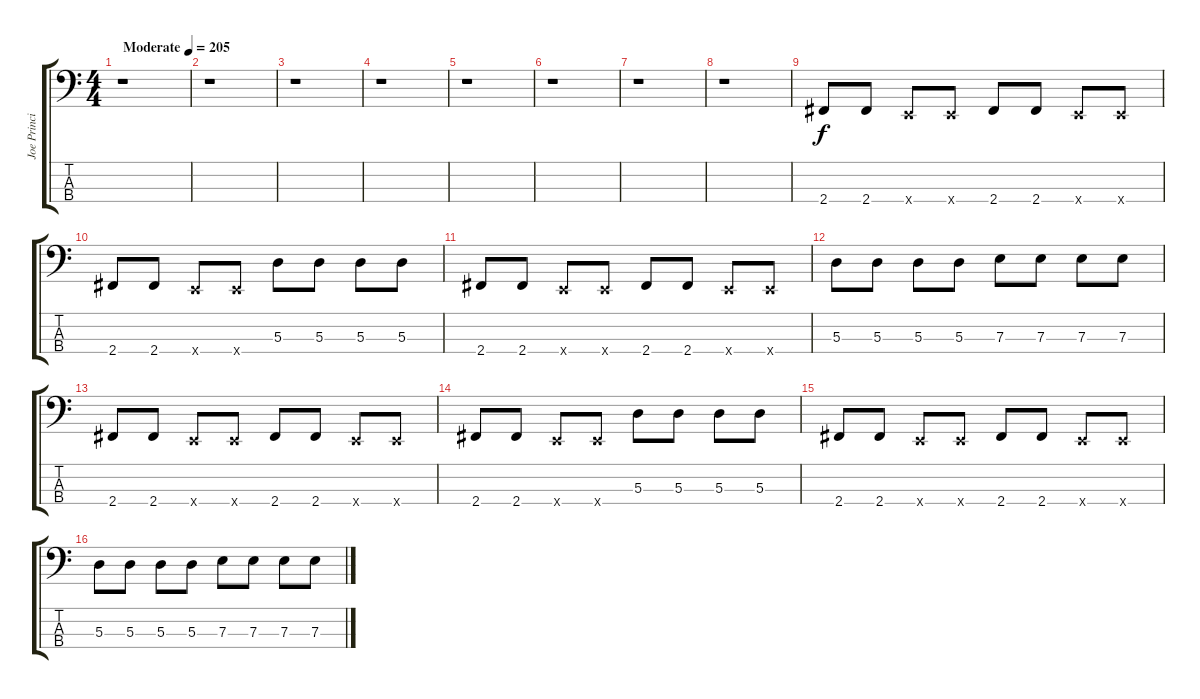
\track ("Joe Principe" "Joe Princi") {instrument electricbassfinger}
\staff {score tabs}
\tuning (G2 D2 A1 E1) {hide}
\ts (4 4)
\tempo (205 "Moderate")
\clef f4
\ks c
r.1{dy f instrument electricbassfinger} |
r.1 |
r.1 |
r.1 |
r.1 |
r.1 |
r.1 |
r.1 |
2.4.8 2.4.8 0.4{x}.8 0.4{x}.8 2.4.8 2.4.8 0.4{x}.8 0.4{x}.8 |
2.4.8 2.4.8 0.4{x}.8 0.4{x}.8 5.3.8 5.3.8 5.3.8 5.3.8 |
2.4.8 2.4.8 0.4{x}.8 0.4{x}.8 2.4.8 2.4.8 0.4{x}.8 0.4{x}.8 |
5.3.8 5.3.8 5.3.8 5.3.8 7.3.8 7.3.8 7.3.8 7.3.8 |
2.4.8 2.4.8 0.4{x}.8 0.4{x}.8 2.4.8 2.4.8 0.4{x}.8 0.4{x}.8 |
2.4.8 2.4.8 0.4{x}.8 0.4{x}.8 5.3.8 5.3.8 5.3.8 5.3.8 |
2.4.8 2.4.8 0.4{x}.8 0.4{x}.8 2.4.8 2.4.8 0.4{x}.8 0.4{x}.8 |
5.3.8 5.3.8 5.3.8 5.3.8 7.3.8 7.3.8 7.3.8 7.3.8
